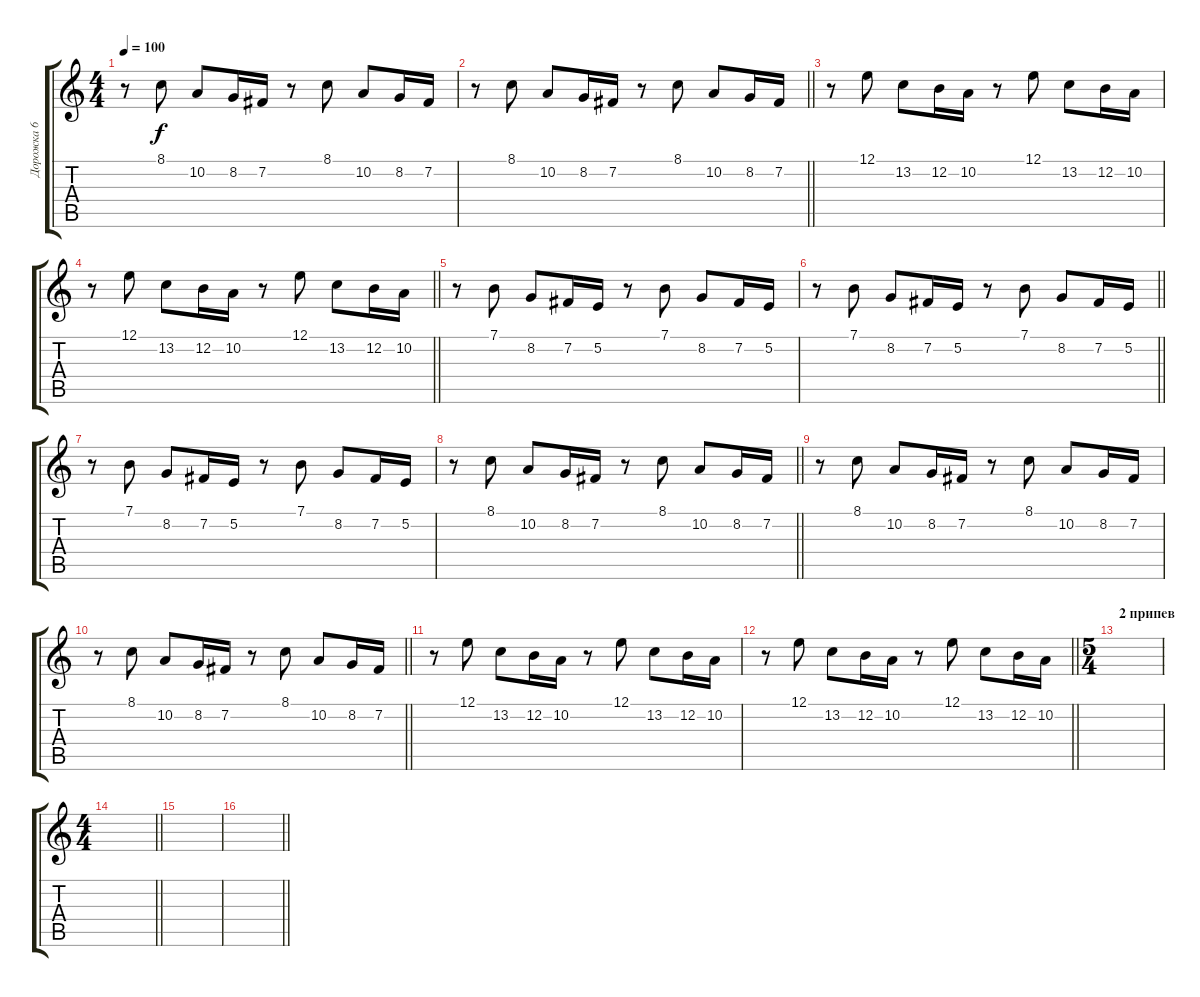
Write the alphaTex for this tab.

\track ("Дорожка 6" "Дорожка 6") {instrument electricpiano1}
\staff {score tabs}
\tuning (E4 B3 G3 D3 A2 E2) {hide}
\ts (4 4)
\tempo 100
\clef g2
\ks c
r.8{dy f} 8.1.8 10.2.8 8.2.16 7.2.16 r.8 8.1.8 10.2.8 8.2.16 7.2.16 |
\barLineRight lightlight
r.8 8.1.8 10.2.8 8.2.16 7.2.16 r.8 8.1.8 10.2.8 8.2.16 7.2.16 |
r.8 12.1.8 13.2.8 12.2.16 10.2.16 r.8 12.1.8 13.2.8 12.2.16 10.2.16 |
\barLineRight lightlight
r.8 12.1.8 13.2.8 12.2.16 10.2.16 r.8 12.1.8 13.2.8 12.2.16 10.2.16 |
r.8 7.1.8 8.2.8 7.2.16 5.2.16 r.8 7.1.8 8.2.8 7.2.16 5.2.16 |
\barLineRight lightlight
r.8 7.1.8 8.2.8 7.2.16 5.2.16 r.8 7.1.8 8.2.8 7.2.16 5.2.16 |
r.8 7.1.8 8.2.8 7.2.16 5.2.16 r.8 7.1.8 8.2.8 7.2.16 5.2.16 |
\barLineRight lightlight
r.8 8.1.8 10.2.8 8.2.16 7.2.16 r.8 8.1.8 10.2.8 8.2.16 7.2.16 |
r.8 8.1.8 10.2.8 8.2.16 7.2.16 r.8 8.1.8 10.2.8 8.2.16 7.2.16 |
\barLineRight lightlight
r.8 8.1.8 10.2.8 8.2.16 7.2.16 r.8 8.1.8 10.2.8 8.2.16 7.2.16 |
r.8 12.1.8 13.2.8 12.2.16 10.2.16 r.8 12.1.8 13.2.8 12.2.16 10.2.16 |
\barLineRight lightlight
r.8 12.1.8 13.2.8 12.2.16 10.2.16 r.8 12.1.8 13.2.8 12.2.16 10.2.16 |
\ts (5 4)
\section ("" "2 припев")
|
\ts (4 4)
\barLineRight lightlight
|
|
\barLineRight lightlight
